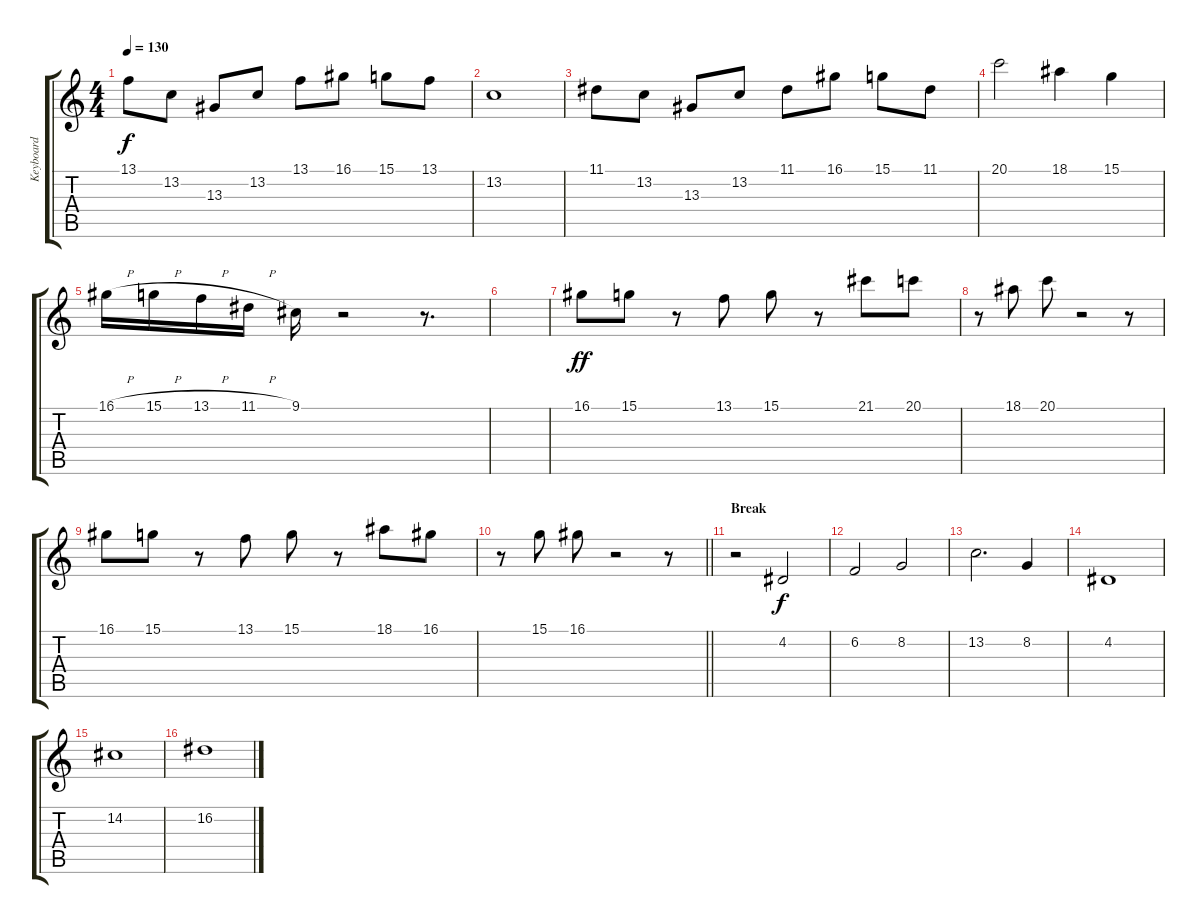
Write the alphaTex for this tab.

\track ("Keyboard" "Keyboard") {instrument stringensemble1}
\staff {score tabs}
\tuning (E4 B3 G3 D3 A2 E2) {hide}
\ts (4 4)
\tempo 130
\clef g2
\ks c
13.1.8{dy f} 13.2.8 13.3.8 13.2.8 13.1.8 16.1.8 15.1.8 13.1.8 |
13.2.1 |
11.1.8 13.2.8 13.3.8 13.2.8 11.1.8 16.1.8 15.1.8 11.1.8 |
20.1.2 18.1.4 15.1.4 |
16.1{h}.16 15.1{h}.16 13.1{h}.16 11.1{h}.16 9.1.16 r.2 r.8{d} |
|
16.1.8{dy ff} 15.1.8 r.8 13.1.8 15.1.8 r.8 21.1.8 20.1.8 |
r.8 18.1.8 20.1.8 r.2 r.8 |
16.1.8 15.1.8 r.8 13.1.8 15.1.8 r.8 18.1.8 16.1.8 |
\barLineRight lightlight
r.8 15.1.8 16.1.8 r.2 r.8 |
\section ("" "Break")
r.2{volume 13 instrument stringensemble1} 4.2.2{dy f} |
6.2.2 8.2.2 |
13.2.2{d} 8.2.4 |
4.2.1 |
14.2.1 |
16.2.1
